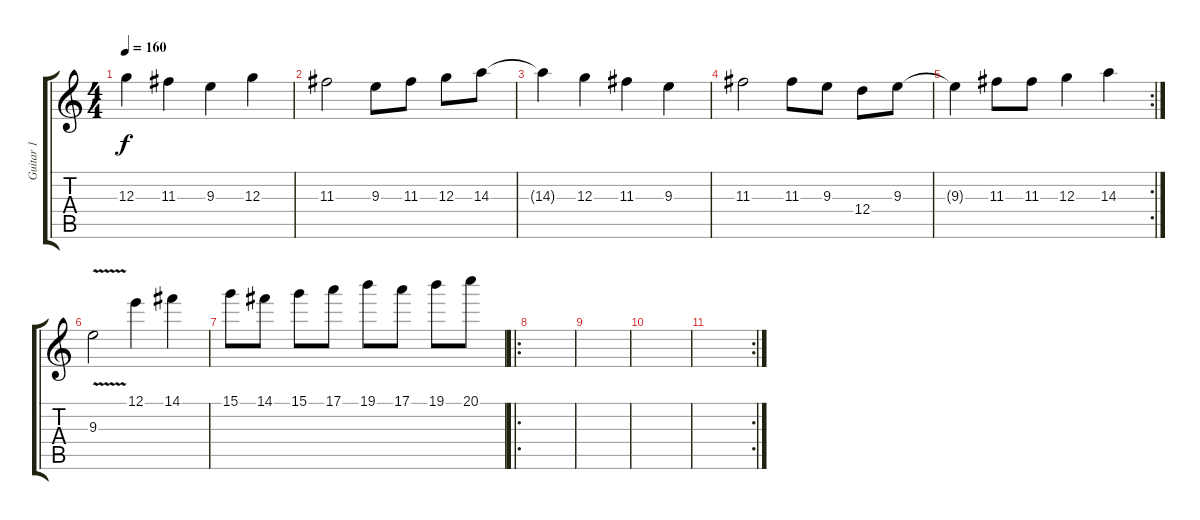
\track ("Guitar 1" "Guitar 1") {instrument distortionguitar}
\staff {score tabs}
\tuning (E4 B3 G3 D3 A2 E2) {hide}
\ts (4 4)
\tempo 160
\clef g2
\ks c
12.3{t}.4{dy f} 11.3.4 9.3.4 12.3.4 |
11.3.2 9.3.8 11.3.8 12.3.8 14.3.8 |
14.3{t}.4 12.3.4 11.3.4 9.3.4 |
11.3.2 11.3.8 9.3.8 12.4.8 9.3.8 |
\rc 2
9.3{t}.4 11.3.8 11.3.8 12.3.4 14.3.4 |
9.3{v}.2 12.1.4 14.1.4 |
15.1.8 14.1.8 15.1.8 17.1.8 19.1.8 17.1.8 19.1.8 20.1.8 |
\ro
|
|
|
\rc 2
